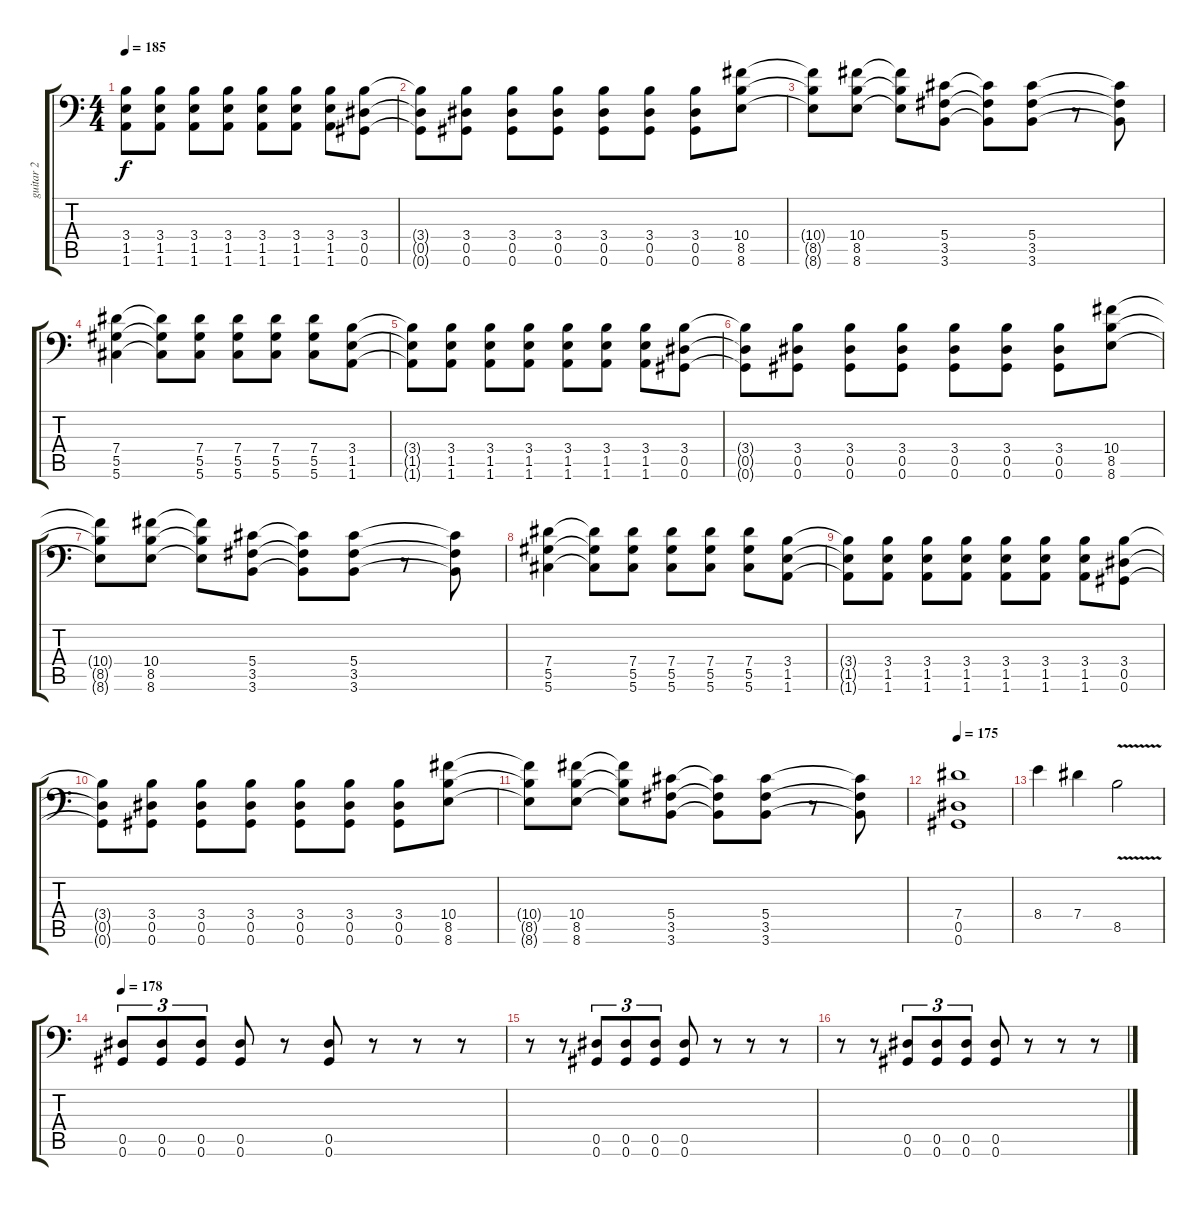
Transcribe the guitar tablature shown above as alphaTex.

\track ("guitar 2" "guitar 2") {instrument distortionguitar}
\staff {score tabs}
\tuning (Bb3 F3 Db3 Ab2 Eb2 Ab1) {hide}
\ts (4 4)
\tempo 185
\clef f4
\ks c
(3.4{t} 1.5{t} 1.6{t}).8{dy f} (3.4 1.5 1.6).8 (3.4 1.5 1.6).8 (3.4 1.5 1.6).8 (3.4 1.5 1.6).8 (3.4 1.5 1.6).8 (3.4 1.5 1.6).8 (3.4 0.5 0.6).8 |
(3.4{t} 0.5{t} 0.6{t}).8 (3.4 0.5 0.6).8 (3.4 0.5 0.6).8 (3.4 0.5 0.6).8 (3.4 0.5 0.6).8 (3.4 0.5 0.6).8 (3.4 0.5 0.6).8 (10.4 8.5 8.6).8 |
(10.4{t} 8.5{t} 8.6{t}).8 (10.4 8.5 8.6).8 (10.4{t} 8.5{t} 8.6{t}).8 (5.4 3.5 3.6).8 (5.4{t} 3.5{t} 3.6{t}).8 (5.4 3.5 3.6).8 r.8 (5.4{t} 3.5{t} 3.6{t}).8 |
(7.4 5.5 5.6).4 (7.4{t} 5.5{t} 5.6{t}).8 (7.4 5.5 5.6).8 (7.4 5.5 5.6).8 (7.4 5.5 5.6).8 (7.4 5.5 5.6).8 (3.4 1.5 1.6).8 |
(3.4{t} 1.5{t} 1.6{t}).8 (3.4 1.5 1.6).8 (3.4 1.5 1.6).8 (3.4 1.5 1.6).8 (3.4 1.5 1.6).8 (3.4 1.5 1.6).8 (3.4 1.5 1.6).8 (3.4 0.5 0.6).8 |
(3.4{t} 0.5{t} 0.6{t}).8 (3.4 0.5 0.6).8 (3.4 0.5 0.6).8 (3.4 0.5 0.6).8 (3.4 0.5 0.6).8 (3.4 0.5 0.6).8 (3.4 0.5 0.6).8 (10.4 8.5 8.6).8 |
(10.4{t} 8.5{t} 8.6{t}).8 (10.4 8.5 8.6).8 (10.4{t} 8.5{t} 8.6{t}).8 (5.4 3.5 3.6).8 (5.4{t} 3.5{t} 3.6{t}).8 (5.4 3.5 3.6).8 r.8 (5.4{t} 3.5{t} 3.6{t}).8 |
(7.4 5.5 5.6).4 (7.4{t} 5.5{t} 5.6{t}).8 (7.4 5.5 5.6).8 (7.4 5.5 5.6).8 (7.4 5.5 5.6).8 (7.4 5.5 5.6).8 (3.4 1.5 1.6).8 |
(3.4{t} 1.5{t} 1.6{t}).8 (3.4 1.5 1.6).8 (3.4 1.5 1.6).8 (3.4 1.5 1.6).8 (3.4 1.5 1.6).8 (3.4 1.5 1.6).8 (3.4 1.5 1.6).8 (3.4 0.5 0.6).8 |
(3.4{t} 0.5{t} 0.6{t}).8 (3.4 0.5 0.6).8 (3.4 0.5 0.6).8 (3.4 0.5 0.6).8 (3.4 0.5 0.6).8 (3.4 0.5 0.6).8 (3.4 0.5 0.6).8 (10.4 8.5 8.6).8 |
(10.4{t} 8.5{t} 8.6{t}).8 (10.4 8.5 8.6).8 (10.4{t} 8.5{t} 8.6{t}).8 (5.4 3.5 3.6).8 (5.4{t} 3.5{t} 3.6{t}).8 (5.4 3.5 3.6).8 r.8 (5.4{t} 3.5{t} 3.6{t}).8 |
\tempo 175
(7.4 0.5 0.6).1 |
8.4.4 7.4.4 8.5{v}.2 |
\tempo 178
(0.5 0.6).8{tu (3 2)} (0.5 0.6).8{tu (3 2)} (0.5 0.6).8{tu (3 2)} (0.5 0.6).8 r.8 (0.5 0.6).8 r.8 r.8 r.8 |
r.8 r.8 (0.5 0.6).8{tu (3 2)} (0.5 0.6).8{tu (3 2)} (0.5 0.6).8{tu (3 2)} (0.5 0.6).8 r.8 r.8 r.8 |
r.8 r.8 (0.5 0.6).8{tu (3 2)} (0.5 0.6).8{tu (3 2)} (0.5 0.6).8{tu (3 2)} (0.5 0.6).8 r.8 r.8 r.8
